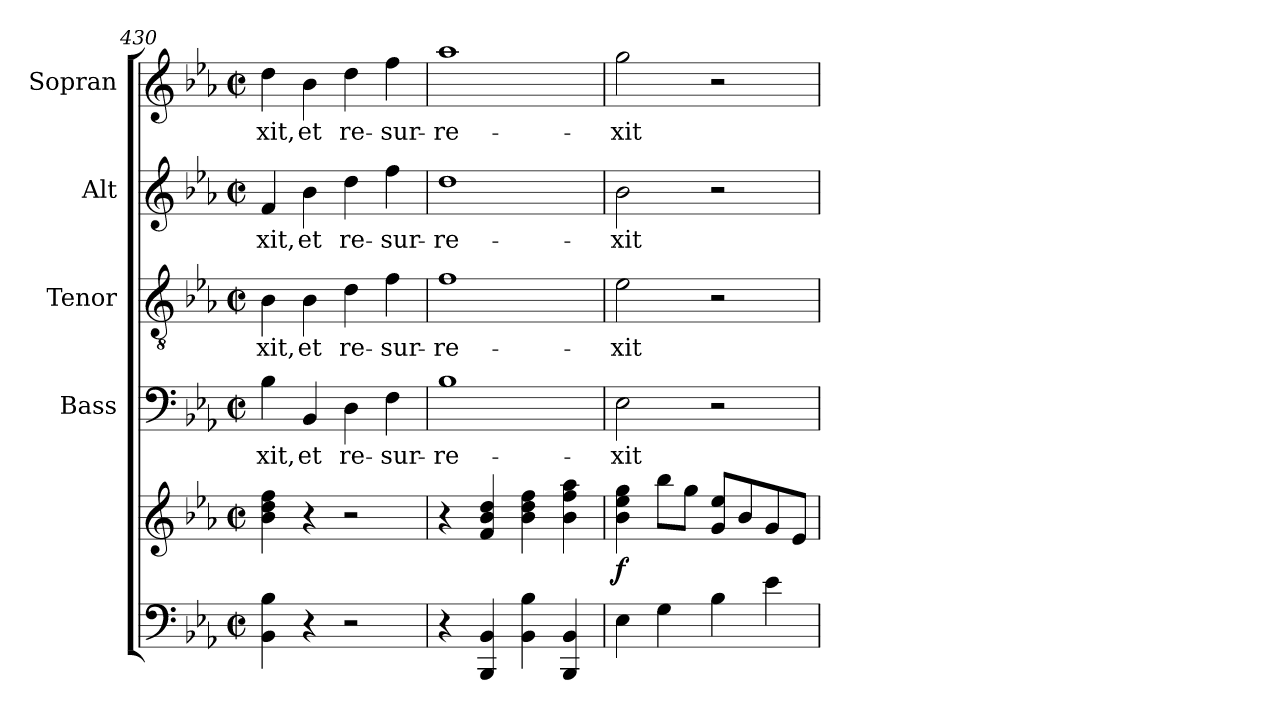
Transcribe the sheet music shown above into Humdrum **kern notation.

**kern	**kern	**dynam	**kern	**text	**kern	**text	**kern	**text	**kern	**text
*part5	*part5	*part5	*part4	*part4	*part3	*part3	*part2	*part2	*part1	*part1
*staff6	*staff5	*staff5/6	*staff4	*staff4	*staff3	*staff3	*staff2	*staff2	*staff1	*staff1
*	*	*	*I"Bass	*	*I"Tenor	*	*I"Alt	*	*I"Sopran	*
*	*	*	*I'B.	*	*I'T.	*	*I'A.	*	*I'S.	*
!!LO:LB:g=z
*clefF4	*clefG2	*	*clefF4	*	*clefGv2	*	*clefG2	*	*clefG2	*
*k[b-e-a-]	*k[b-e-a-]	*	*k[b-e-a-]	*	*k[b-e-a-]	*	*k[b-e-a-]	*	*k[b-e-a-]	*
*E-:	*E-:	*	*E-:	*	*E-:	*	*E-:	*	*E-:	*
*M2/2	*M2/2	*	*M2/2	*	*M2/2	*	*M2/2	*	*M2/2	*
*met(c|)	*met(c|)	*	*met(c|)	*	*met(c|)	*	*met(c|)	*	*met(c|)	*
=430	=430	=430	=430	=430	=430	=430	=430	=430	=430	=430
!	!	!	!	!LO:LY:b	!	!LO:LY:b	!	!LO:LY:b	!	!LO:LY:b
4BB-\ 4B-\	4b-\ 4dd\ 4ff\	.	4B-\	-xit,	4B-\	-xit,	4f/	-xit,	4dd\	-xit,
!	!	!	!	!LO:LY:b	!	!LO:LY:b	!	!LO:LY:b	!	!LO:LY:b
4r	4r	.	4BB-/	et	4B-\	et	4b-\	et	4b-\	et
!	!	!	!	!LO:LY:b	!	!LO:LY:b	!	!LO:LY:b	!	!LO:LY:b
2r	2r	.	4D\	re-	4d\	re-	4dd\	re-	4dd\	re-
!	!	!	!	!LO:LY:b	!	!LO:LY:b	!	!LO:LY:b	!	!LO:LY:b
.	.	.	4F\	-sur-	4f\	-sur-	4ff\	-sur-	4ff\	-sur-
=431	=431	=431	=431	=431	=431	=431	=431	=431	=431	=431
!	!	!	!	!LO:LY:b	!	!LO:LY:b	!	!LO:LY:b	!	!LO:LY:b
4r	4r	.	1B-	-re-	1f	-re-	1dd	-re-	1aa-	-re-
4BBB-/ 4BB-/	4f/ 4b-/ 4dd/	.	.	.	.	.	.	.	.	.
4BB-\ 4B-\	4b-\ 4dd\ 4ff\	.	.	.	.	.	.	.	.	.
4BBB-/ 4BB-/	4b-\ 4ff\ 4aa-\	.	.	.	.	.	.	.	.	.
=432	=432	=432	=432	=432	=432	=432	=432	=432	=432	=432
!	!	!LO:DY:b	!	!LO:LY:b	!	!LO:LY:b	!	!LO:LY:b	!	!LO:LY:b
4E-\	4b-\ 4ee-\ 4gg\	f	2E-\	-xit	2e-\	-xit	2b-\	-xit	2gg\	-xit
4G\	8bb-\L	.	.	.	.	.	.	.	.	.
.	8gg\J	.	.	.	.	.	.	.	.	.
4B-\	8g/ 8ee-/L	.	2r	.	2r	.	2r	.	2r	.
.	8b-/	.	.	.	.	.	.	.	.	.
4e-\	8g/	.	.	.	.	.	.	.	.	.
.	8e-/J	.	.	.	.	.	.	.	.	.
=	=	=	=	=	=	=	=	=	=	=
*-	*-	*-	*-	*-	*-	*-	*-	*-	*-	*-
